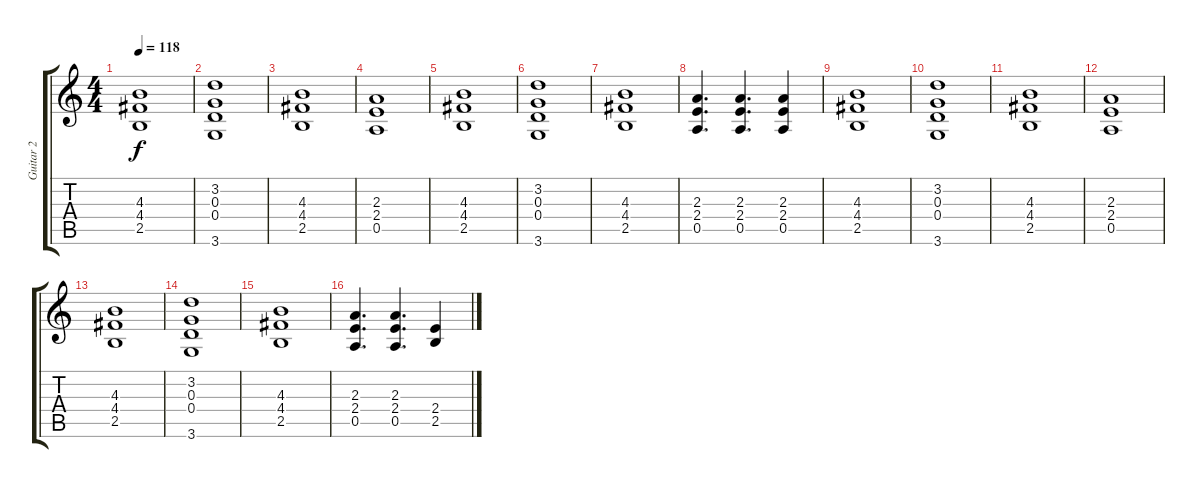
\track ("Guitar 2" "Guitar 2") {instrument distortionguitar}
\staff {score tabs}
\tuning (E4 B3 G3 D3 A2 E2) {hide}
\ts (4 4)
\tempo 118
\clef g2
\ks c
(4.3 4.4 2.5).1{dy f} |
(3.2 0.3 0.4 3.6).1 |
(4.3 4.4 2.5).1 |
(2.3 2.4 0.5).1 |
(4.3 4.4 2.5).1 |
(3.2 0.3 0.4 3.6).1 |
(4.3 4.4 2.5).1 |
(2.3 2.4 0.5).4{d} (2.3 2.4 0.5).4{d} (2.3 2.4 0.5).4 |
(4.3 4.4 2.5).1 |
(3.2 0.3 0.4 3.6).1 |
(4.3 4.4 2.5).1 |
(2.3 2.4 0.5).1 |
(4.3 4.4 2.5).1 |
(3.2 0.3 0.4 3.6).1 |
(4.3 4.4 2.5).1 |
(2.3 2.4 0.5).4{d} (2.3 2.4 0.5).4{d} (2.4 2.5).4
